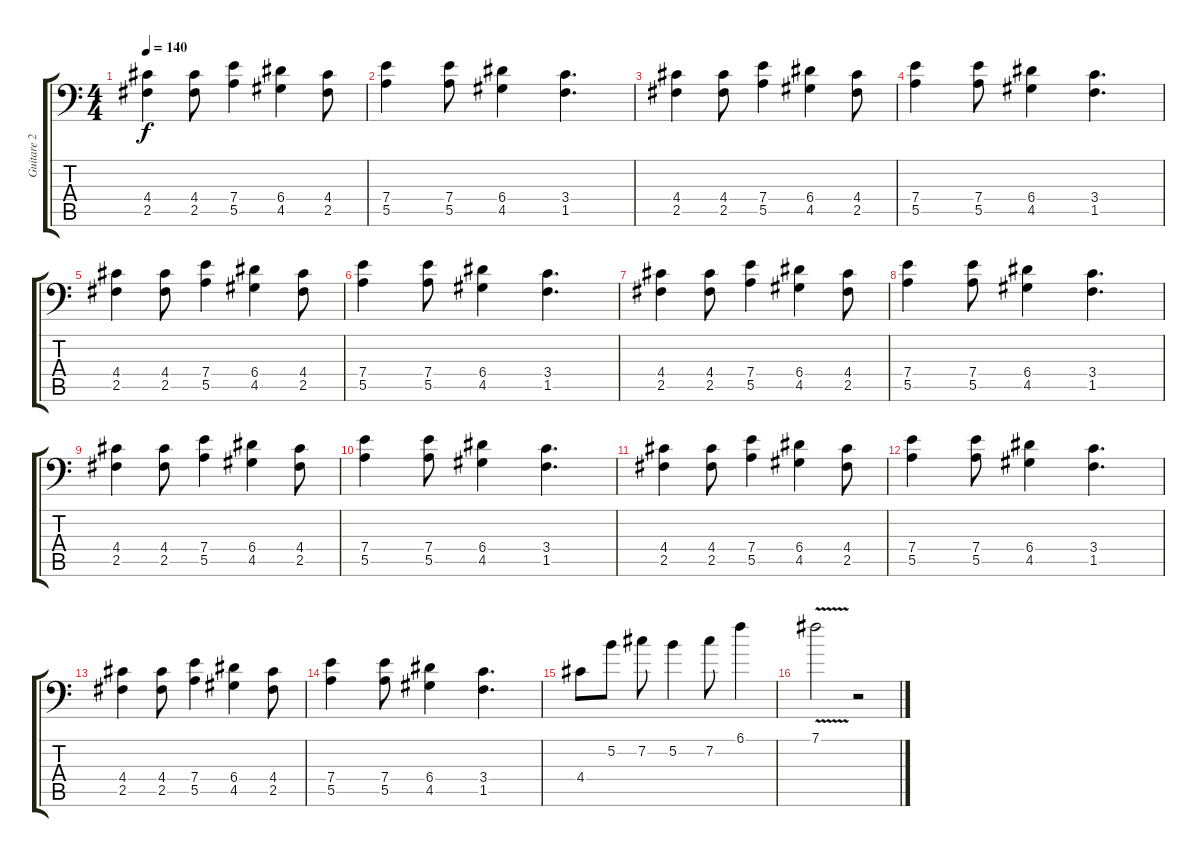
\track ("Guitare 2" "Guitare 2") {instrument distortionguitar}
\staff {score tabs}
\tuning (B3 Gb3 D3 A2 E2 A1) {hide}
\ts (4 4)
\tempo 140
\clef f4
\ks c
(4.4 2.5).4{dy f} (4.4 2.5).8 (7.4 5.5).4 (6.4 4.5).4 (4.4 2.5).8 |
(7.4 5.5).4 (7.4 5.5).8 (6.4 4.5).4 (3.4 1.5).4{d} |
(4.4 2.5).4 (4.4 2.5).8 (7.4 5.5).4 (6.4 4.5).4 (4.4 2.5).8 |
(7.4 5.5).4 (7.4 5.5).8 (6.4 4.5).4 (3.4 1.5).4{d} |
(4.4 2.5).4 (4.4 2.5).8 (7.4 5.5).4 (6.4 4.5).4 (4.4 2.5).8 |
(7.4 5.5).4 (7.4 5.5).8 (6.4 4.5).4 (3.4 1.5).4{d} |
(4.4 2.5).4 (4.4 2.5).8 (7.4 5.5).4 (6.4 4.5).4 (4.4 2.5).8 |
(7.4 5.5).4 (7.4 5.5).8 (6.4 4.5).4 (3.4 1.5).4{d} |
(4.4 2.5).4 (4.4 2.5).8 (7.4 5.5).4 (6.4 4.5).4 (4.4 2.5).8 |
(7.4 5.5).4 (7.4 5.5).8 (6.4 4.5).4 (3.4 1.5).4{d} |
(4.4 2.5).4 (4.4 2.5).8 (7.4 5.5).4 (6.4 4.5).4 (4.4 2.5).8 |
(7.4 5.5).4 (7.4 5.5).8 (6.4 4.5).4 (3.4 1.5).4{d} |
(4.4 2.5).4 (4.4 2.5).8 (7.4 5.5).4 (6.4 4.5).4 (4.4 2.5).8 |
(7.4 5.5).4 (7.4 5.5).8 (6.4 4.5).4 (3.4 1.5).4{d} |
4.4.8 5.2.8 7.2.8 5.2.4 7.2.8 6.1.4 |
7.1{v}.2 r.2
